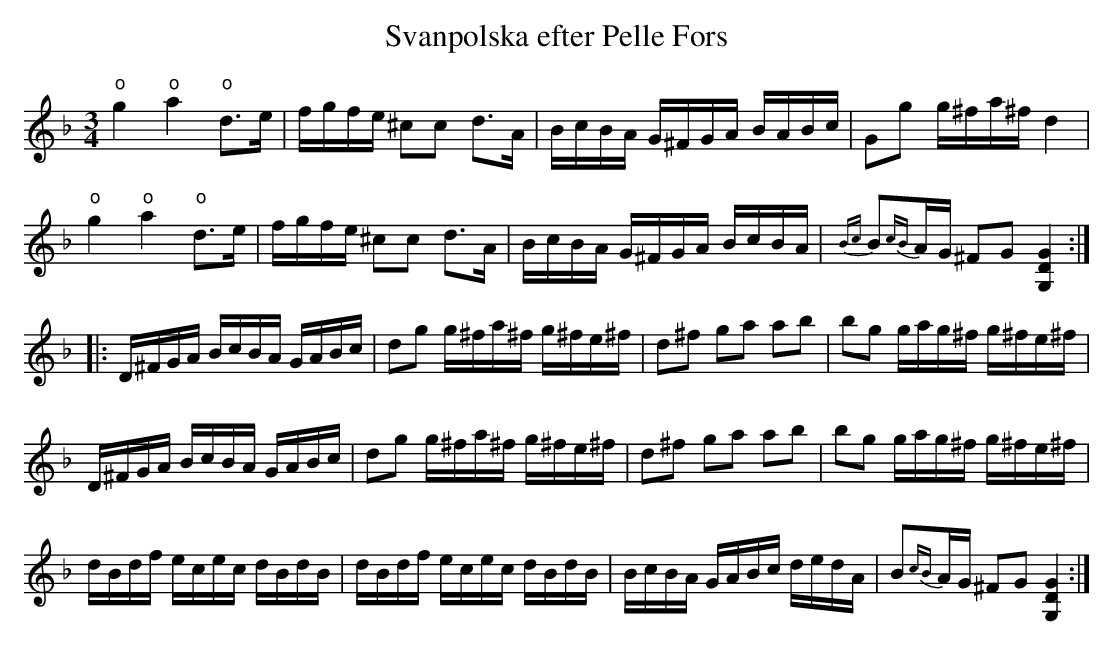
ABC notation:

X:1
T:Svanpolska efter Pelle Fors
M:3/4
L:1/16
K:Gdor
"o"g4 "o"a4 "o"d3e|fgfe ^c2c2 d3A|BcBA G^FGA BABc|G2g2 g^fa^f d4|
"o"g4 "o"a4 "o"d3e|fgfe ^c2c2 d3A|BcBA G^FGA BcBA|{Bc}B2{cB}AG ^F2G2 [G4D4G,4]:|
|:D^FGA BcBA GABc|d2g2 g^fa^f g^fe^f|d2^f2 g2a2 a2b2|b2g2 gag^f g^fe^f|
D^FGA BcBA GABc|d2g2 g^fa^f g^fe^f|d2^f2 g2a2 a2b2|b2g2 gag^f g^fe^f|
dBdf ecec dBdB|dBdf ecec dBdB|BcBA GABc dedA|B2{cB}AG ^F2G2 [G4D4G,4]:|
